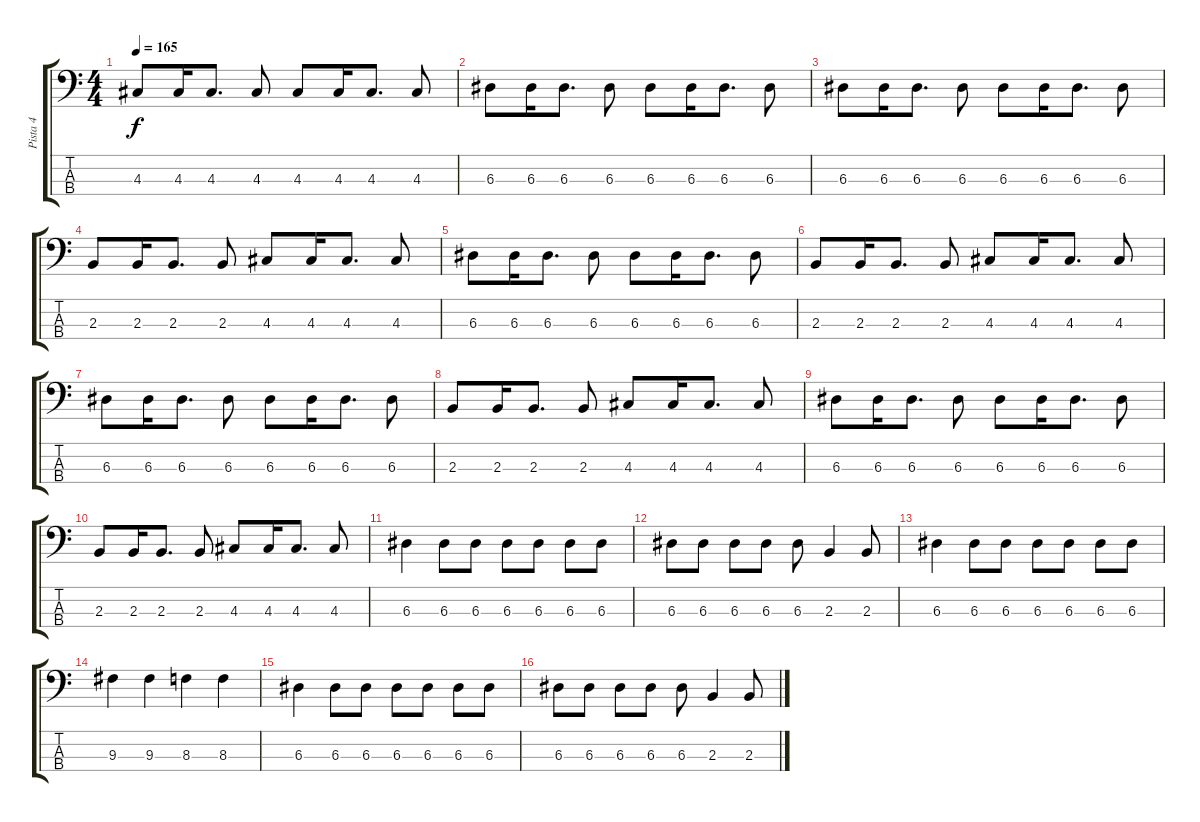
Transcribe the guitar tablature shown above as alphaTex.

\track ("Pista 4" "Pista 4") {instrument electricbassfinger}
\staff {score tabs}
\tuning (G2 D2 A1 E1) {hide}
\ts (4 4)
\tempo 165
\clef f4
\ks c
4.3.8{dy f} 4.3.16 4.3.8{d} 4.3.8 4.3.8 4.3.16 4.3.8{d} 4.3.8 |
6.3.8 6.3.16 6.3.8{d} 6.3.8 6.3.8 6.3.16 6.3.8{d} 6.3.8 |
6.3.8 6.3.16 6.3.8{d} 6.3.8 6.3.8 6.3.16 6.3.8{d} 6.3.8 |
2.3.8 2.3.16 2.3.8{d} 2.3.8 4.3.8 4.3.16 4.3.8{d} 4.3.8 |
6.3.8 6.3.16 6.3.8{d} 6.3.8 6.3.8 6.3.16 6.3.8{d} 6.3.8 |
2.3.8 2.3.16 2.3.8{d} 2.3.8 4.3.8 4.3.16 4.3.8{d} 4.3.8 |
6.3.8 6.3.16 6.3.8{d} 6.3.8 6.3.8 6.3.16 6.3.8{d} 6.3.8 |
2.3.8 2.3.16 2.3.8{d} 2.3.8 4.3.8 4.3.16 4.3.8{d} 4.3.8 |
6.3.8 6.3.16 6.3.8{d} 6.3.8 6.3.8 6.3.16 6.3.8{d} 6.3.8 |
2.3.8 2.3.16 2.3.8{d} 2.3.8 4.3.8 4.3.16 4.3.8{d} 4.3.8 |
6.3.4 6.3.8 6.3.8 6.3.8 6.3.8 6.3.8 6.3.8 |
6.3.8 6.3.8 6.3.8 6.3.8 6.3.8 2.3.4 2.3.8 |
6.3.4 6.3.8 6.3.8 6.3.8 6.3.8 6.3.8 6.3.8 |
9.3.4 9.3.4 8.3.4 8.3.4 |
6.3.4 6.3.8 6.3.8 6.3.8 6.3.8 6.3.8 6.3.8 |
6.3.8 6.3.8 6.3.8 6.3.8 6.3.8 2.3.4 2.3.8
